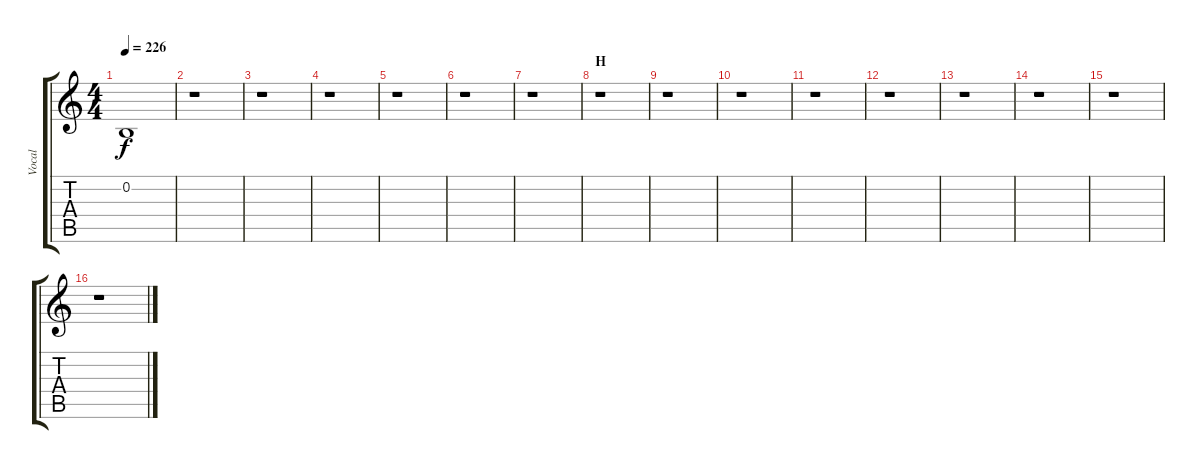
\track ("Vocal" "Vocal") {instrument tenorsax}
\staff {score tabs}
\tuning (E4 B3 G3 D3 A2 E2) {hide}
\ts (4 4)
\tempo 226
\clef g2
\ks c
0.2{t}.1{dy f} |
r.1 |
r.1 |
r.1 |
r.1 |
r.1 |
r.1 |
\section ("" "H")
r.1 |
r.1 |
r.1 |
r.1 |
r.1 |
r.1 |
r.1 |
r.1 |
r.1
